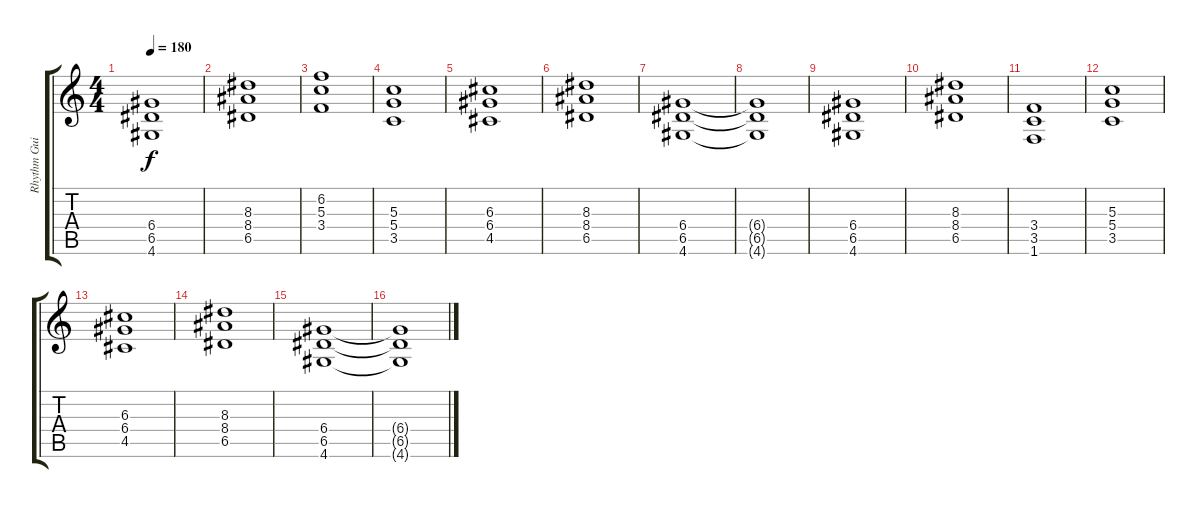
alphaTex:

\track ("Rhythm Guitar" "Rhythm Gui") {instrument distortionguitar}
\staff {score tabs}
\tuning (E4 B3 G3 D3 A2 E2) {hide}
\ts (4 4)
\tempo 180
\clef g2
\ks c
(6.4 6.5 4.6).1{dy f} |
(8.3 8.4 6.5).1 |
(6.2 5.3 3.4).1 |
(5.3 5.4 3.5).1 |
(6.3 6.4 4.5).1 |
(8.3 8.4 6.5).1 |
(6.4 6.5 4.6).1 |
(6.4{t} 6.5{t} 4.6{t}).1 |
(6.4 6.5 4.6).1 |
(8.3 8.4 6.5).1 |
(3.4 3.5 1.6).1 |
(5.3 5.4 3.5).1 |
(6.3 6.4 4.5).1 |
(8.3 8.4 6.5).1 |
(6.4 6.5 4.6).1 |
(6.4{t} 6.5{t} 4.6{t}).1
